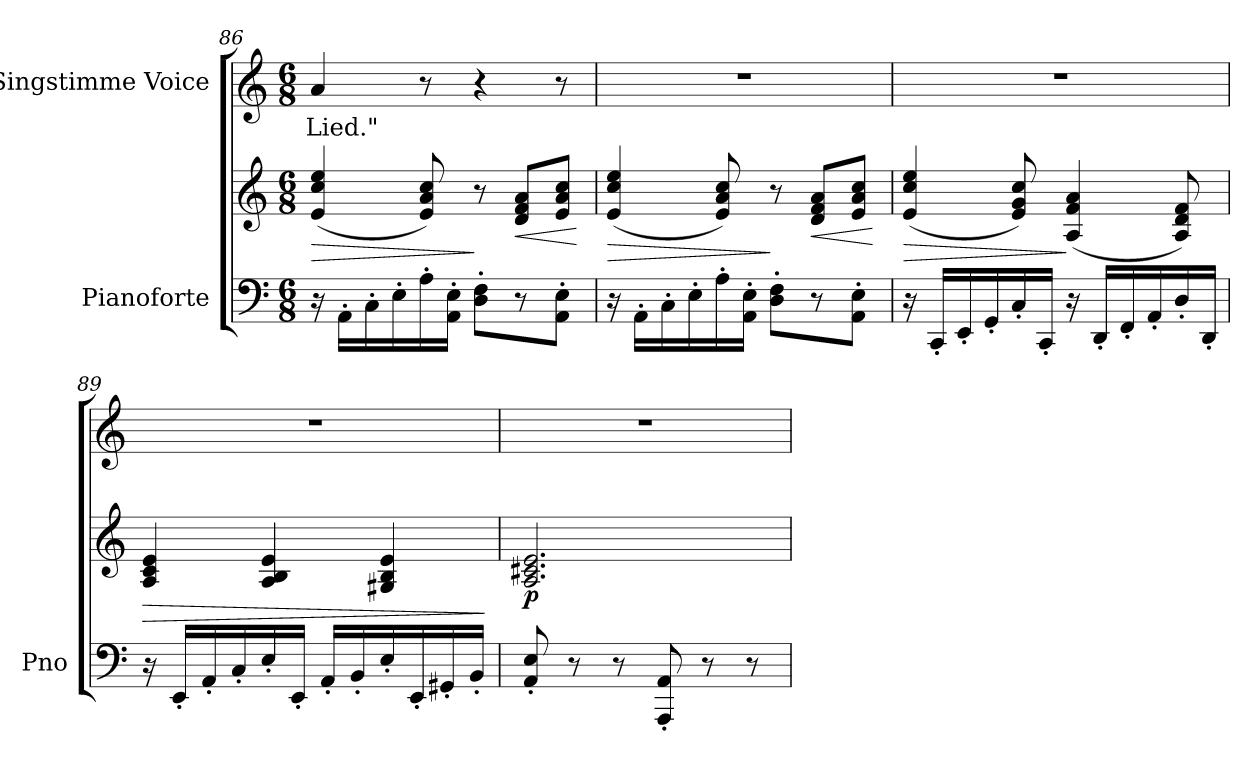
**kern	**kern	**dynam	**kern	**text
*part2	*part2	*part2	*part1	*part1
*staff3	*staff2	*staff2/3	*staff1	*staff1
*I"Pianoforte	*	*	*I"Singstimme Voice	*
*I'Pno	*	*	*	*
*clefF4	*clefG2	*	*clefG2	*
*k[]	*k[]	*	*k[]	*
*M6/8	*M6/8	*	*M6/8	*
=86	=86	=86	=86	=86
!	!	!LO:HP:b	!	!LO:LY:b
16r	(>4e/ 4cc/ 4ee/	>	4a/	Lied."
16AA'\LL	.	.	.	.
16C'\	.	.	.	.
16E'\	.	.	.	.
16A'\	8e/ 8a/ 8cc/)	.	8r	.
16AA\' 16E\'JJ	.	.	.	.
8D\' 8F\'L	8r	]	4r	.
!	!	!LO:HP:b	!	!
8r	8d/ 8f/ 8a/L	<	.	.
8AA\' 8E\'J	8e/ 8a/ 8cc/J	.	8r	.
.	.	[	.	.
!!LO:LB:g=z
=87	=87	=87	=87	=87
!	!	!LO:HP:b	!	!
16r	(>4e/ 4cc/ 4ee/	>	2.r	.
16AA'\LL	.	.	.	.
16C'\	.	.	.	.
16E'\	.	.	.	.
16A'\	8e/ 8a/ 8cc/)	.	.	.
16AA\' 16E\'JJ	.	.	.	.
8D\' 8F\'L	8r	]	.	.
!	!	!LO:HP:b	!	!
8r	8d/ 8f/ 8a/L	<	.	.
8AA\' 8E\'J	8e/ 8a/ 8cc/J	.	.	.
.	.	[	.	.
!!LO:PB:g=z
=88	=88	=88	=88	=88
!	!	!LO:HP:b	!	!
16r	(>4e/ 4cc/ 4ee/	>	2.r	.
16CC'/LL	.	.	.	.
16EE'/	.	.	.	.
16GG'/	.	.	.	.
16C'/	8e/ 8g/ 8cc/)	.	.	.
16CC'/JJ	.	.	.	.
16r	(>4A/ 4f/ 4a/	]	.	.
16DD'/LL	.	.	.	.
16FF'/	.	.	.	.
16AA'/	.	.	.	.
16D'/	8A/ 8d/ 8f/)	.	.	.
16DD'/JJ	.	.	.	.
=89	=89	=89	=89	=89
!	!	!LO:HP:b	!	!
16r	4A/ 4c/ 4e/	>	2.r	.
16EE'/LL	.	.	.	.
16AA'/	.	.	.	.
16C'/	.	.	.	.
16E'/	4A/ 4B/ 4e/	.	.	.
16EE'/JJ	.	.	.	.
16AA'/LL	.	.	.	.
16BB'/	.	.	.	.
16E'/	4G#X/ 4B/ 4e/	.	.	.
16EE'/	.	.	.	.
16GG#X'/	.	.	.	.
16BB'/JJ	.	.	.	.
.	.	]	.	.
=90	=90	=90	=90	=90
!	!	!LO:DY:b	!	!
8AA/' 8E/'	2.A/ 2.c#X/ 2.e/	p	2.r	.
8r	.	.	.	.
8r	.	.	.	.
8AAA/' 8AA/'	.	.	.	.
8r	.	.	.	.
8r	.	.	.	.
=	=	=	=	=
*-	*-	*-	*-	*-
